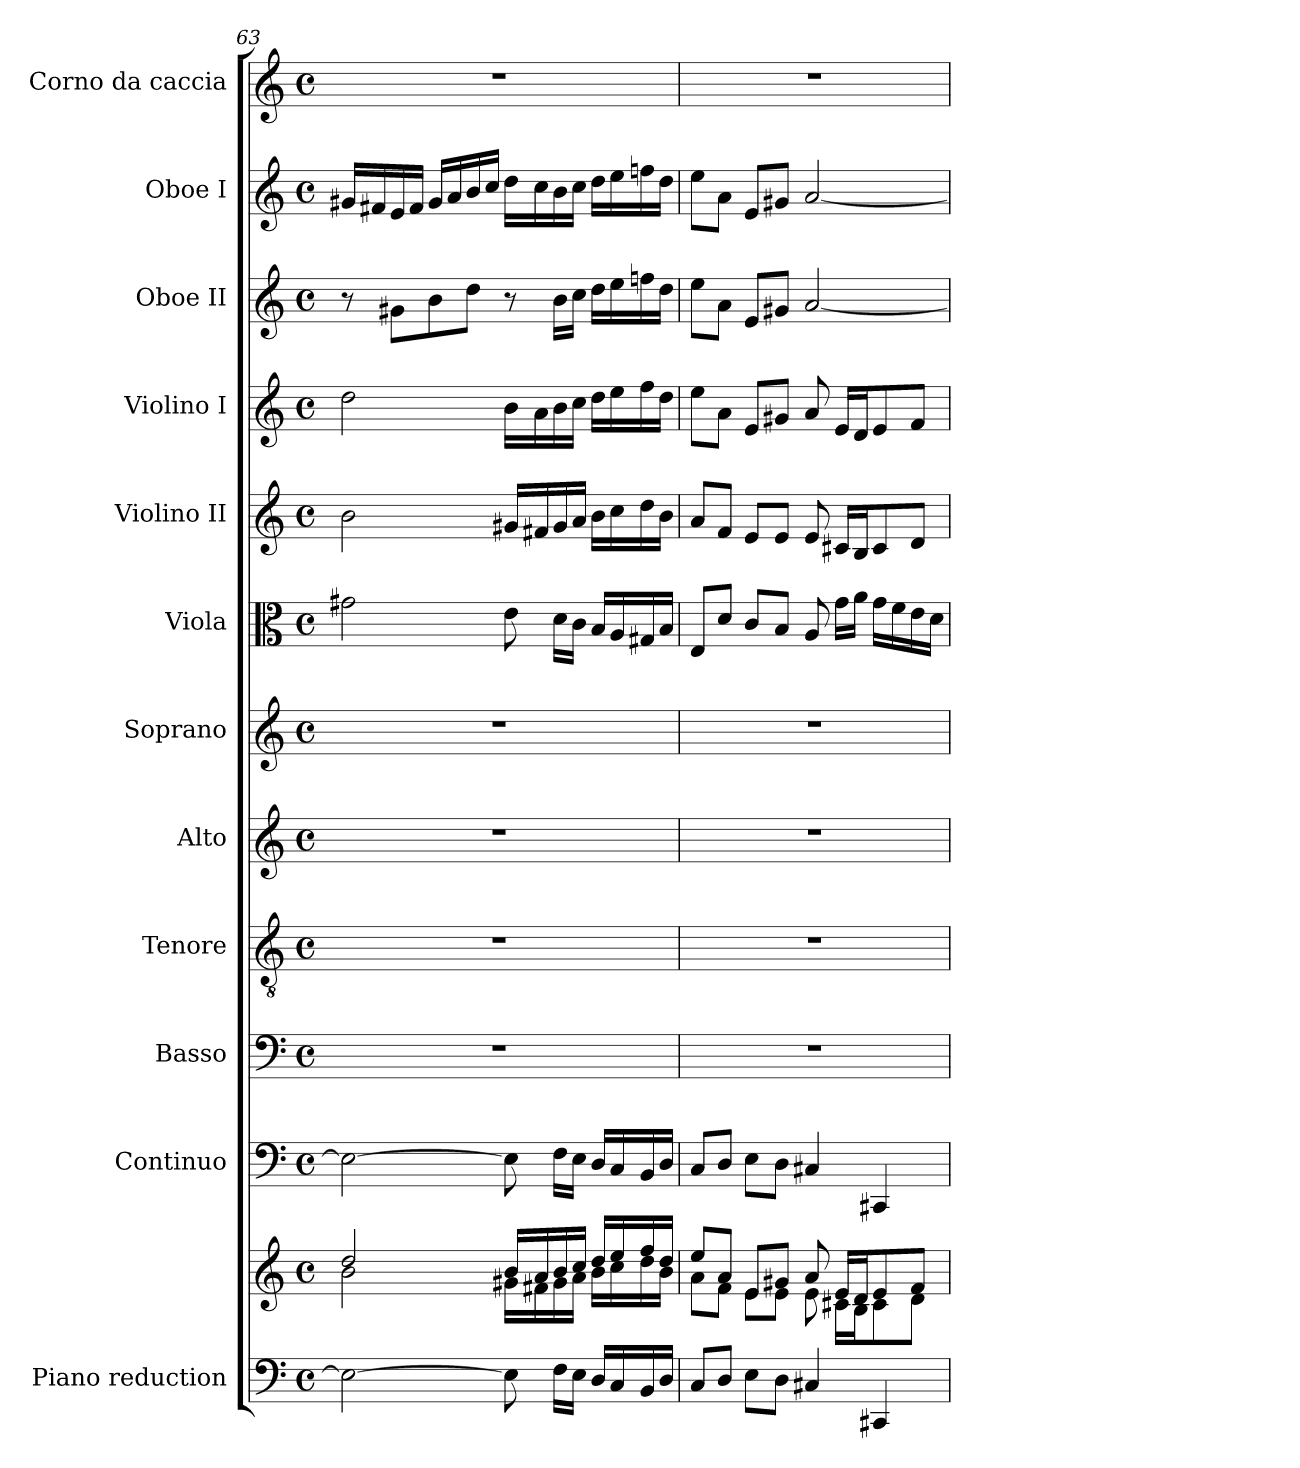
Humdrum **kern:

**kern	**kern	**kern	**kern	**kern	**kern	**kern	**kern	**kern	**kern	**kern	**kern	**kern
*part12	*part12	*part11	*part10	*part9	*part8	*part7	*part6	*part5	*part4	*part3	*part2	*part1
*staff13	*staff12	*staff11	*staff10	*staff9	*staff8	*staff7	*staff6	*staff5	*staff4	*staff3	*staff2	*staff1
*I"Piano reduction	*	*I"Continuo	*I"Basso	*I"Tenore	*I"Alto	*I"Soprano	*I"Viola	*I"Violino II	*I"Violino I	*I"Oboe II	*I"Oboe I	*I"Corno da caccia
*I'Pno	*	*	*	*	*	*	*I'Vla	*I'Vln	*I'Vln	*I'Ob	*I'Ob	*
*clefF4	*clefG2	*clefF4	*clefF4	*clefGv2	*clefG2	*clefG2	*clefC3	*clefG2	*clefG2	*clefG2	*clefG2	*clefG2
*	*	*	*	*	*	*	*	*	*	*	*	*ITrd7c12
*k[]	*k[]	*k[]	*k[]	*k[]	*k[]	*k[]	*k[]	*k[]	*k[]	*k[]	*k[]	*k[]
*M4/4	*M4/4	*M4/4	*M4/4	*M4/4	*M4/4	*M4/4	*M4/4	*M4/4	*M4/4	*M4/4	*M4/4	*M4/4
*met(c)	*met(c)	*met(c)	*met(c)	*met(c)	*met(c)	*met(c)	*met(c)	*met(c)	*met(c)	*met(c)	*met(c)	*met(c)
=63	=63	=63	=63	=63	=63	=63	=63	=63	=63	=63	=63	=63
*	*^	*	*	*	*	*	*	*	*	*	*	*
2E\_	2dd/	2b\	2E\_	1r	1r	1r	1r	2g#X\	2b\	2dd\	8r	16g#X/LL	1r
.	.	.	.	.	.	.	.	.	.	.	.	16f#X/	.
.	.	.	.	.	.	.	.	.	.	.	8g#X\L	16e/	.
.	.	.	.	.	.	.	.	.	.	.	.	16f#/JJ	.
.	.	.	.	.	.	.	.	.	.	.	8b\	16g#/LL	.
.	.	.	.	.	.	.	.	.	.	.	.	16a/	.
.	.	.	.	.	.	.	.	.	.	.	8dd\J	16b/	.
.	.	.	.	.	.	.	.	.	.	.	.	16cc/JJ	.
8E\]	16b/LL	16g#X\LL	8E\]	.	.	.	.	8e\	16g#X/LL	16b\LL	8r	16dd\LL	.
.	16a/	16f#X\	.	.	.	.	.	.	16f#X/	16a\	.	16cc\	.
16F\LL	16b/	16g#\	16F\LL	.	.	.	.	16d\LL	16g#/	16b\	16b\LL	16b\	.
16E\JJ	16cc/JJ	16a\JJ	16E\JJ	.	.	.	.	16c\JJ	16a/JJ	16cc\JJ	16cc\JJ	16cc\JJ	.
16D/LL	16dd/LL	16b\LL	16D/LL	.	.	.	.	16B/LL	16b\LL	16dd\LL	16dd\LL	16dd\LL	.
16C/	16ee/	16cc\	16C/	.	.	.	.	16A/	16cc\	16ee\	16ee\	16ee\	.
16BB/	16ff/	16dd\	16BB/	.	.	.	.	16G#X/	16dd\	16ff\	16ffn\	16ffn\	.
16D/JJ	16dd/JJ	16b\JJ	16D/JJ	.	.	.	.	16B/JJ	16b\JJ	16dd\JJ	16dd\JJ	16dd\JJ	.
!!LO:PB:g=z
=64	=64	=64	=64	=64	=64	=64	=64	=64	=64	=64	=64	=64	=64
8C/L	8ee/L	8a\L	8C/L	1r	1r	1r	1r	8E/L	8a/L	8ee\L	8ee\L	8ee\L	1r
8D/J	8a/J	8f\J	8D/J	.	.	.	.	8d/J	8f/J	8a\J	8a\J	8a\J	.
8E\L	8e/L	8e\L	8E\L	.	.	.	.	8c/L	8e/L	8e/L	8e/L	8e/L	.
8D\J	8g#X/J	8e\J	8D\J	.	.	.	.	8B/J	8e/J	8g#X/J	8g#X/J	8g#X/J	.
4C#X/	8a/	8e\	4C#X/	.	.	.	.	8A/	8e/	8a/	[2a/	[2a/	.
.	16e/LL	16c#X\LL	.	.	.	.	.	16g\LL	16c#X/LL	16e/LL	.	.	.
.	16d/J	16B\J	.	.	.	.	.	16a\JJ	16B/J	16d/J	.	.	.
4CC#X/	8e/	8c#\	4CC#X/	.	.	.	.	16g\LL	8c#/	8e/	.	.	.
.	.	.	.	.	.	.	.	16f\	.	.	.	.	.
.	8f/J	8d\J	.	.	.	.	.	16e\	8d/J	8f/J	.	.	.
.	.	.	.	.	.	.	.	16d\JJ	.	.	.	.	.
*	*v	*v	*	*	*	*	*	*	*	*	*	*	*
=	=	=	=	=	=	=	=	=	=	=	=	=
*-	*-	*-	*-	*-	*-	*-	*-	*-	*-	*-	*-	*-
